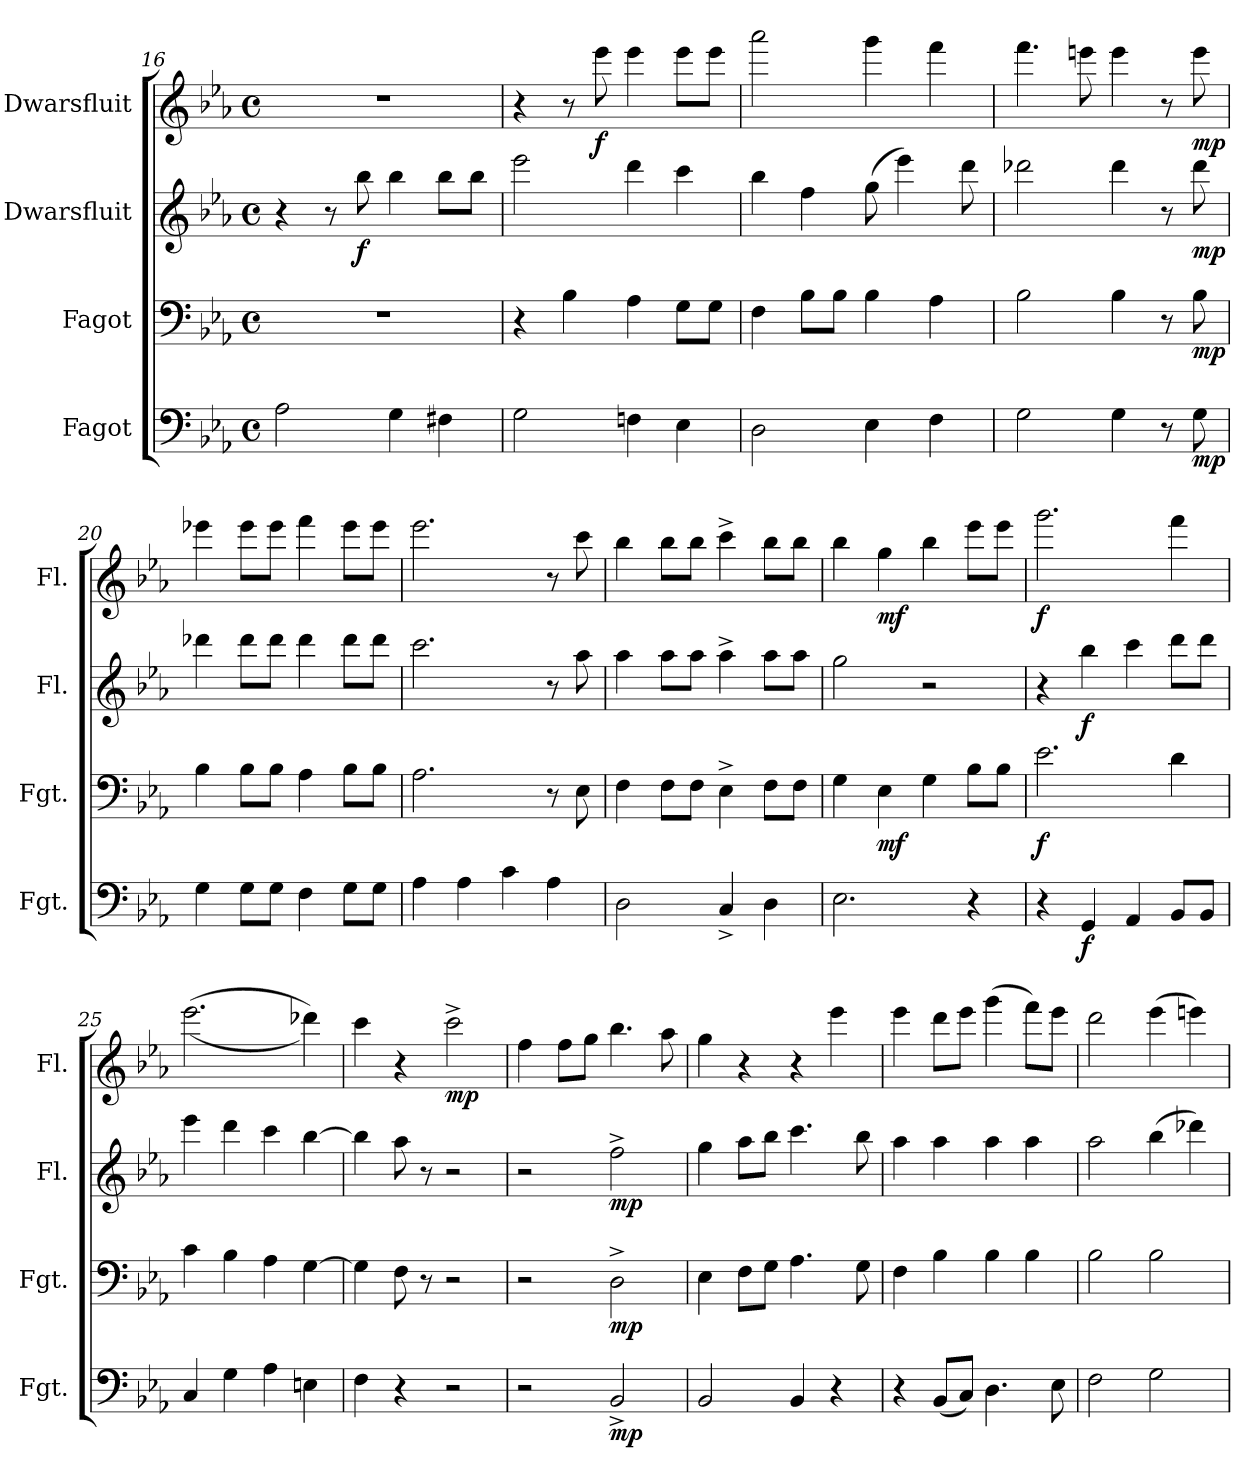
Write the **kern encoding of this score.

**kern	**dynam	**kern	**dynam	**kern	**dynam	**kern	**dynam
*part4	*part4	*part3	*part3	*part2	*part2	*part1	*part1
*staff4	*staff4	*staff3	*staff3	*staff2	*staff2	*staff1	*staff1
*I"Fagot	*	*I"Fagot	*	*I"Dwarsfluit	*	*I"Dwarsfluit	*
*I'Fgt.	*	*I'Fgt.	*	*I'Fl.	*	*I'Fl.	*
*clefF4	*	*clefF4	*	*clefG2	*	*clefG2	*
*k[b-e-a-]	*	*k[b-e-a-]	*	*k[b-e-a-]	*	*k[b-e-a-]	*
*M4/4	*	*M4/4	*	*M4/4	*	*M4/4	*
*met(c)	*	*met(c)	*	*met(c)	*	*met(c)	*
=16	=16	=16	=16	=16	=16	=16	=16
2A-\	.	1r	.	4r	.	1r	.
.	.	.	.	8r	.	.	.
!	!	!	!	!	!LO:DY:b	!	!
.	.	.	.	8bb-\	f	.	.
4G\	.	.	.	4bb-\	.	.	.
4F#X\	.	.	.	8bb-\L	.	.	.
.	.	.	.	8bb-\J	.	.	.
=17	=17	=17	=17	=17	=17	=17	=17
2G\	.	4r	.	2eee-\	.	4r	.
.	.	4B-\	.	.	.	8r	.
!	!	!	!	!	!	!	!LO:DY:b
.	.	.	.	.	.	8eee-\	f
4Fn\	.	4A-\	.	4ddd\	.	4eee-\	.
4E-\	.	8G\L	.	4ccc\	.	8eee-\L	.
.	.	8G\J	.	.	.	8eee-\J	.
=18	=18	=18	=18	=18	=18	=18	=18
2D\	.	4F\	.	4bb-\	.	2aaa-\	.
.	.	8B-\L	.	4ff\	.	.	.
.	.	8B-\J	.	.	.	.	.
4E-\	.	4B-\	.	(8gg\	.	4ggg\	.
.	.	.	.	4eee-\)	.	.	.
4F\	.	4A-\	.	.	.	4fff\	.
.	.	.	.	8ddd\	.	.	.
=19	=19	=19	=19	=19	=19	=19	=19
2G\	.	2B-\	.	2ddd-X\	.	4.fff\	.
.	.	.	.	.	.	8eeen\	.
4G\	.	4B-\	.	4ddd-\	.	4eee\	.
8r	.	8r	.	8r	.	8r	.
!	!LO:DY:b	!	!LO:DY:b	!	!LO:DY:b	!	!LO:DY:b
8G\	mp	8B-\	mp	8ddd-\	mp	8eee\	mp
!!LO:PB:g=z
=20	=20	=20	=20	=20	=20	=20	=20
4G\	.	4B-\	.	4ddd-X\	.	4eee-X\	.
8G\L	.	8B-\L	.	8ddd-\L	.	8eee-\L	.
8G\J	.	8B-\J	.	8ddd-\J	.	8eee-\J	.
4F\	.	4A-\	.	4ddd-\	.	4fff\	.
8G\L	.	8B-\L	.	8ddd-\L	.	8eee-\L	.
8G\J	.	8B-\J	.	8ddd-\J	.	8eee-\J	.
=21	=21	=21	=21	=21	=21	=21	=21
4A-\	.	2.A-\	.	2.ccc\	.	2.eee-\	.
4A-\	.	.	.	.	.	.	.
4c\	.	.	.	.	.	.	.
4A-\	.	8r	.	8r	.	8r	.
.	.	8E-\	.	8aa-\	.	8ccc\	.
=22	=22	=22	=22	=22	=22	=22	=22
2D\	.	4F\	.	4aa-\	.	4bb-\	.
.	.	8F\L	.	8aa-\L	.	8bb-\L	.
.	.	8F\J	.	8aa-\J	.	8bb-\J	.
4C^/	.	4E-^\	.	4aa-^\	.	4ccc^\	.
4D\	.	8F\L	.	8aa-\L	.	8bb-\L	.
.	.	8F\J	.	8aa-\J	.	8bb-\J	.
=23	=23	=23	=23	=23	=23	=23	=23
2.E-\	.	4G\	.	2gg\	.	4bb-\	.
!	!	!	!LO:DY:b	!	!	!	!LO:DY:b
.	.	4E-\	mf	.	.	4gg\	mf
.	.	4G\	.	2r	.	4bb-\	.
4r	.	8B-\L	.	.	.	8eee-\L	.
.	.	8B-\J	.	.	.	8eee-\J	.
=24	=24	=24	=24	=24	=24	=24	=24
!	!	!	!LO:DY:b	!	!	!	!LO:DY:b
4r	.	2.e-\	f	4r	.	2.ggg\	f
!	!LO:DY:b	!	!	!	!LO:DY:b	!	!
4GG/	f	.	.	4bb-\	f	.	.
4AA-/	.	.	.	4ccc\	.	.	.
8BB-/L	.	4d\	.	8ddd\L	.	4fff\	.
8BB-/J	.	.	.	8ddd\J	.	.	.
=25	=25	=25	=25	=25	=25	=25	=25
4C/	.	4c\	.	4eee-\	.	((2.eee-\	.
4G\	.	4B-\	.	4ddd\	.	.	.
4A-\	.	4A-\	.	4ccc\	.	.	.
4En\	.	[4G\	.	[4bb-\	.	4ddd-X\))	.
!!LO:LB:g=z
=26	=26	=26	=26	=26	=26	=26	=26
4F\	.	4G\]	.	4bb-\]	.	4ccc\	.
4r	.	8F\	.	8aa-\	.	4r	.
.	.	8r	.	8r	.	.	.
!	!	!	!	!	!	!	!LO:DY:b
2r	.	2r	.	2r	.	2ccc^\	mp
=27	=27	=27	=27	=27	=27	=27	=27
2r	.	2r	.	2r	.	4ff\	.
.	.	.	.	.	.	8ff\L	.
.	.	.	.	.	.	8gg\J	.
!	!LO:DY:b	!	!LO:DY:b	!	!LO:DY:b	!	!
2BB-^/	mp	2D^\	mp	2ff^\	mp	4.bb-\	.
.	.	.	.	.	.	8aa-\	.
=28	=28	=28	=28	=28	=28	=28	=28
2BB-/	.	4E-\	.	4gg\	.	4gg\	.
.	.	8F\L	.	8aa-\L	.	4r	.
.	.	8G\J	.	8bb-\J	.	.	.
4BB-/	.	4.A-\	.	4.ccc\	.	4r	.
4r	.	.	.	.	.	4eee-\	.
.	.	8G\	.	8bb-\	.	.	.
=29	=29	=29	=29	=29	=29	=29	=29
4r	.	4F\	.	4aa-\	.	4eee-\	.
(8BB-/L	.	4B-\	.	4aa-\	.	8ddd\L	.
8C/J)	.	.	.	.	.	8eee-\J	.
4.D\	.	4B-\	.	4aa-\	.	(4ggg\	.
.	.	4B-\	.	4aa-\	.	8fff\L)	.
8E-\	.	.	.	.	.	8eee-\J	.
=30	=30	=30	=30	=30	=30	=30	=30
2F\	.	2B-\	.	2aa-\	.	2ddd\	.
2G\	.	2B-\	.	(4bb-\	.	(4eee-\	.
.	.	.	.	4ddd-X\)	.	4eeen\)	.
=	=	=	=	=	=	=	=
*-	*-	*-	*-	*-	*-	*-	*-
